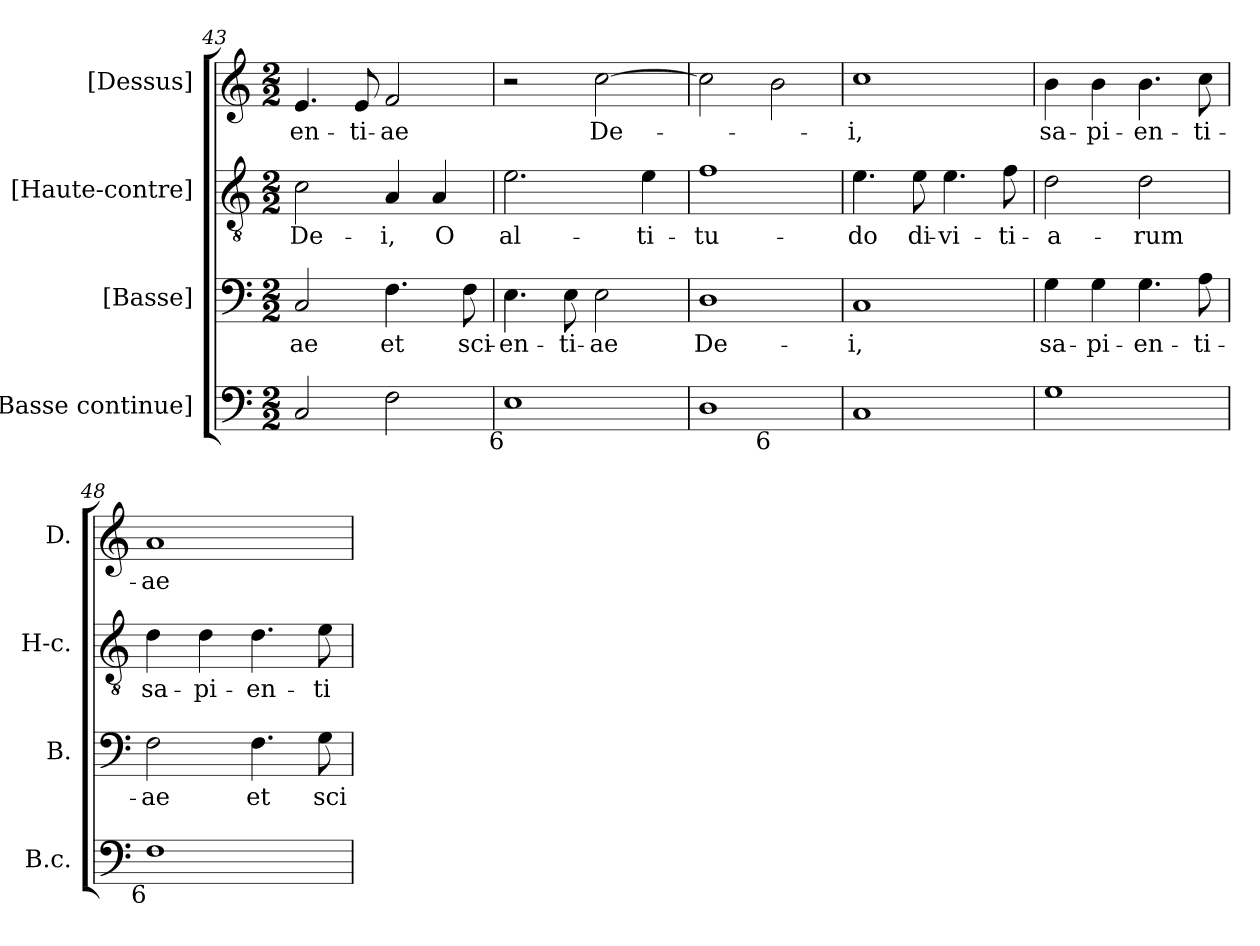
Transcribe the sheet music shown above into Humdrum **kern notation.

**kern	**kern	**text	**kern	**text	**kern	**text
*part4	*part3	*part3	*part2	*part2	*part1	*part1
*staff4	*staff3	*staff3	*staff2	*staff2	*staff1	*staff1
*I"[Basse continue]	*I"[Basse]	*	*I"[Haute-contre]	*	*I"[Dessus]	*
*I'B.c.	*I'B.	*	*I'H-c.	*	*I'D.	*
*clefF4	*clefF4	*	*clefGv2	*	*clefG2	*
*	*	*	*ITrd7c12	*	*	*
*k[]	*k[]	*	*k[]	*	*k[]	*
*a:	*a:	*	*a:	*	*a:	*
*M2/2	*M2/2	*	*M2/2	*	*M2/2	*
=43	=43	=43	=43	=43	=43	=43
!	!	!LO:LY:b:color=#000000	!	!	!	!
!	!	!	!	!LO:LY:b:color=#000000	!	!
!	!	!	!	!	!	!LO:LY:b:color=#000000
2Ci/	2Ci/	-ae	2Ci\	De-	4.ei/	-en-
!	!	!	!	!	!	!LO:LY:b:color=#000000
.	.	.	.	.	8ei/	-ti-
!	!	!LO:LY:b:color=#000000	!	!	!	!
!	!	!	!	!LO:LY:b:color=#000000	!	!
!	!	!	!	!	!	!LO:LY:b:color=#000000
2Fi\	4.Fi\	et	4AAi/	-i,	2fi/	-ae
!	!	!	!	!LO:LY:b:color=#000000	!	!
.	.	.	4AAi/	O	.	.
!	!	!LO:LY:b:color=#000000	!	!	!	!
.	8Fi\	sci-	.	.	.	.
=44	=44	=44	=44	=44	=44	=44
!	!	!LO:LY:b:color=#000000	!	!	!	!
!LO:TX:b:rj:t=6	!	!	!	!	!	!
!	!	!	!	!LO:LY:b:color=#000000	!	!
1Ei	4.Ei\	-en-	2.Ei\	al-	2r	.
!	!	!LO:LY:b:color=#000000	!	!	!	!
.	8Ei\	-ti-	.	.	.	.
!	!	!LO:LY:b:color=#000000	!	!	!	!
!	!	!	!	!	!	!LO:LY:b:color=#000000
.	2Ei\	-ae	.	.	[2cci\	De-
!	!	!	!	!LO:LY:b:color=#000000	!	!
.	.	.	4Ei\	-ti-	.	.
=45	=45	=45	=45	=45	=45	=45
!	!	!LO:LY:b:color=#000000	!	!	!	!
!LO:TX:b:rj:t=7	!	!	!	!	!	!
!	!	!	!	!LO:LY:b:color=#000000	!	!
*^	*	*	*	*	*	*
1Di	2ryy	1Di	De-	1Fi	-tu-	2cci\]	.
!	!LO:TX:b:rj:t=6	!	!	!	!	!	!
.	2ryy	.	.	.	.	2bi\	.
*v	*v	*	*	*	*	*	*
=46	=46	=46	=46	=46	=46	=46
*^	*	*	*	*	*	*
!	!	!	!LO:LY:b:color=#000000	!	!	!	!
*v	*v	*	*	*	*	*	*
*^	*	*	*	*	*	*
!	!	!	!	!	!LO:LY:b:color=#000000	!	!
*v	*v	*	*	*	*	*	*
*^	*	*	*	*	*	*
!	!	!	!	!	!	!	!LO:LY:b:color=#000000
*v	*v	*	*	*	*	*	*
1Ci	1Ci	-i,	4.Ei\	-do	1cci	-i,
!	!	!	!	!LO:LY:b:color=#000000	!	!
.	.	.	8Ei\	di-	.	.
!	!	!	!	!LO:LY:b:color=#000000	!	!
.	.	.	4.Ei\	-vi-	.	.
!	!	!	!	!LO:LY:b:color=#000000	!	!
.	.	.	8Fi\	-ti-	.	.
=47	=47	=47	=47	=47	=47	=47
!	!	!LO:LY:b:color=#000000	!	!	!	!
!	!	!	!	!LO:LY:b:color=#000000	!	!
!	!	!	!	!	!	!LO:LY:b:color=#000000
1Gi	4Gi\	sa-	2Di\	-a-	4bi\	sa-
!	!	!LO:LY:b:color=#000000	!	!	!	!
!	!	!	!	!	!	!LO:LY:b:color=#000000
.	4Gi\	-pi-	.	.	4bi\	-pi-
!	!	!LO:LY:b:color=#000000	!	!	!	!
!	!	!	!	!LO:LY:b:color=#000000	!	!
!	!	!	!	!	!	!LO:LY:b:color=#000000
.	4.Gi\	-en-	2Di\	-rum	4.bi\	-en-
!	!	!LO:LY:b:color=#000000	!	!	!	!
!	!	!	!	!	!	!LO:LY:b:color=#000000
.	8Ai\	-ti-	.	.	8cci\	-ti-
!!LO:LB:g=z
=48	=48	=48	=48	=48	=48	=48
!	!	!LO:LY:b:color=#000000	!	!	!	!
!	!	!	!	!LO:LY:b:color=#000000	!	!
!LO:TX:b:rj:t=6	!	!	!	!	!	!
!	!	!	!	!	!	!LO:LY:b:color=#000000
1Fi	2Fi\	-ae	4Di\	sa-	1ai	-ae
!	!	!	!	!LO:LY:b:color=#000000	!	!
.	.	.	4Di\	-pi-	.	.
!	!	!LO:LY:b:color=#000000	!	!	!	!
!	!	!	!	!LO:LY:b:color=#000000	!	!
.	4.Fi\	et	4.Di\	-en-	.	.
!	!	!LO:LY:b:color=#000000	!	!	!	!
!	!	!	!	!LO:LY:b:color=#000000	!	!
.	8Gi\	sci-	8Ei\	-ti-	.	.
=	=	=	=	=	=	=
*-	*-	*-	*-	*-	*-	*-
